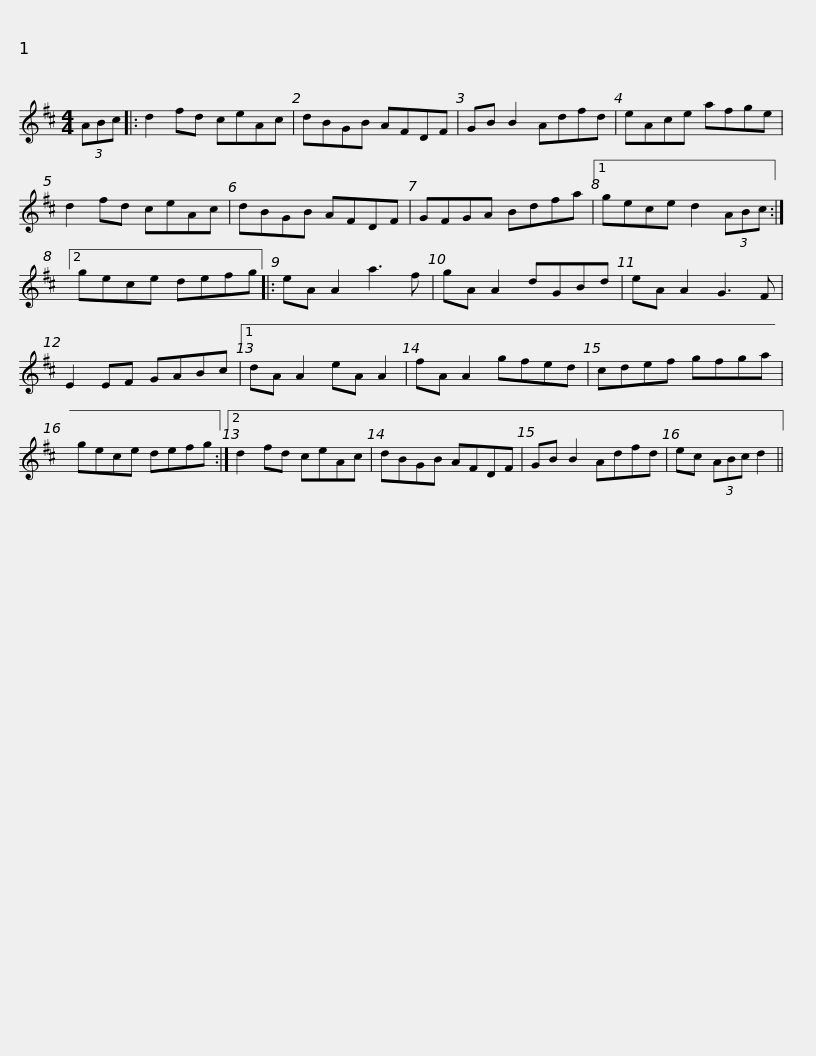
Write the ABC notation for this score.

X:1
L:1/8
M:4/4
I:linebreak $
K:D
V:1 treble
V:1
 (3ABc |: d2 fd ceAc | dBGB AFDF | GB B2 Adfd | eAce afge | %5
 d2 fd ceAc |$ dBGB AFDF | GFGA Bdfa |1 gece d2 (3ABc :|2 gece defg |: %10
 eA A2 a3 f | gA A2 dGBd |$ eA A2 G3 F | E2 EF GABc |1 dA A2 eA A2 | %15
 fA A2 gfed | cdef gfga | gece defg :|2$ d2 fd ceAc | dBGB AFDF | %20
 GB B2 Adfd | ec (3ABc d2 || %22
